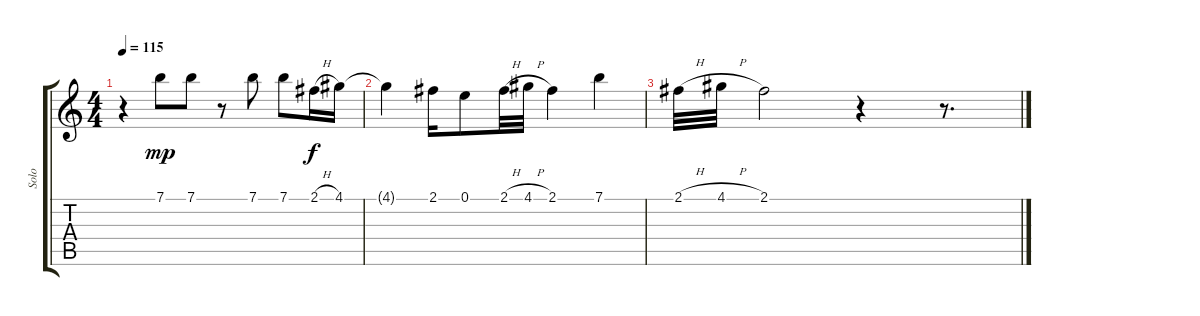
\track ("Solo" "Solo") {instrument distortionguitar}
\staff {score tabs}
\tuning (E4 B3 G3 D3 A2 D2) {hide}
\ts (4 4)
\tempo 115
\clef g2
\ks c
r.4{dy f} 7.1.8{dy mp} 7.1.8 r.8 7.1.8 7.1.8 2.1{h}.16{dy f} 4.1.16 |
4.1{t}.4 2.1.16 0.1.8 2.1{h}.32 4.1{h}.32 2.1.4 7.1.4 |
2.1{h}.32 4.1{h}.32 2.1.2 r.4 r.8{d}
